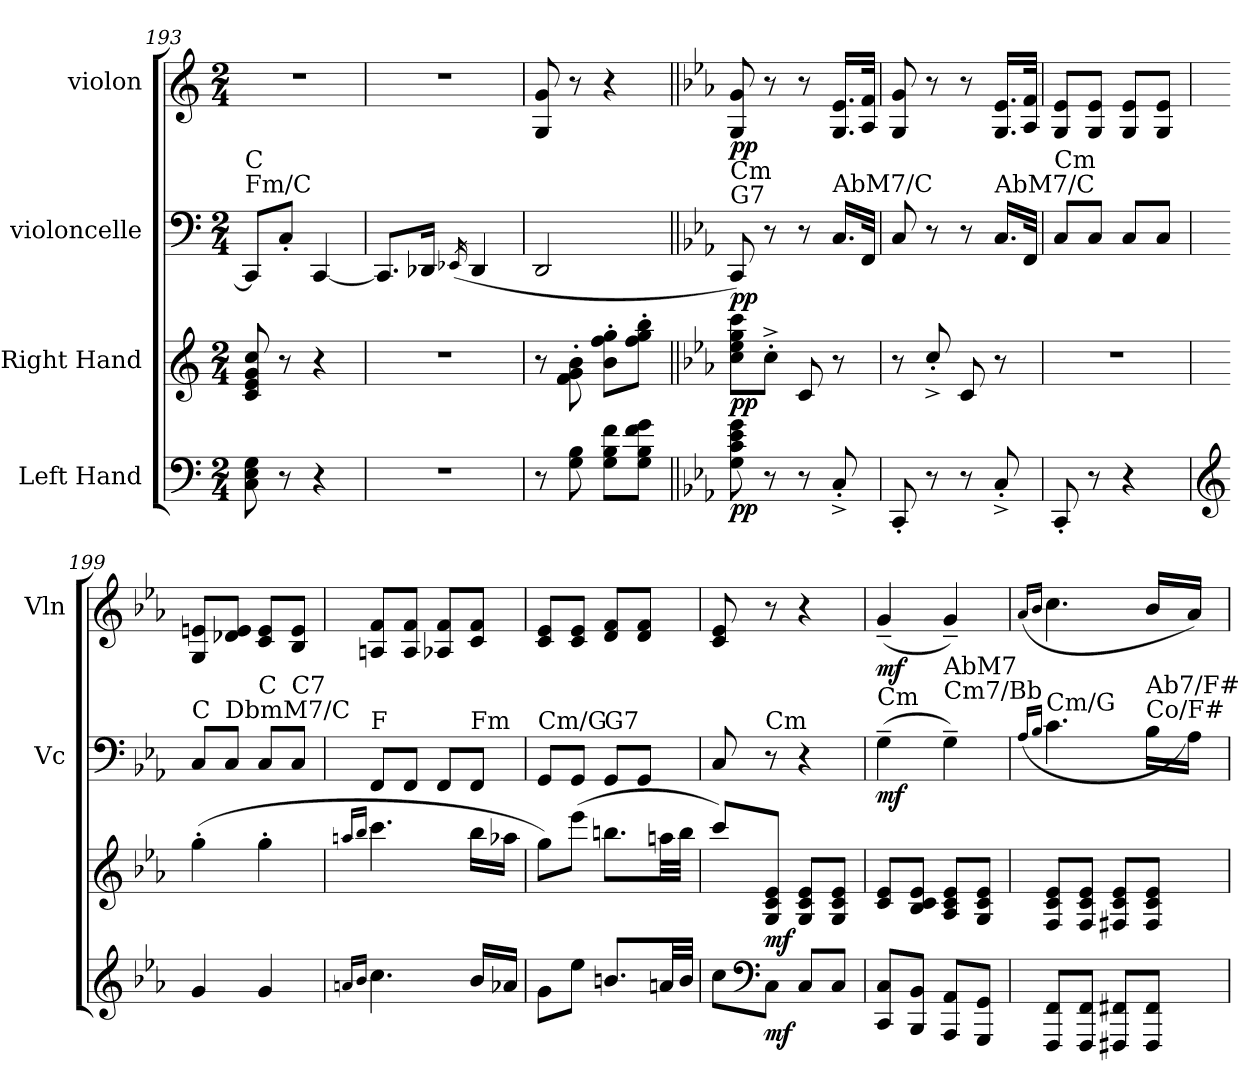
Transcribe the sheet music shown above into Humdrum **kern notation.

**kern	**dynam	**kern	**dynam	**kern	**dynam	**kern	**dynam
*part4	*part4	*part3	*part3	*part2	*part2	*part1	*part1
*staff4	*staff4	*staff3	*staff3	*staff2	*staff2	*staff1	*staff1
*I"Left Hand	*	*I"Right Hand	*	*I"violoncelle	*	*I"violon	*
*	*	*	*	*I'Vc	*	*I'Vln	*
*clefF4	*	*clefG2	*	*clefF4	*	*clefG2	*
*k[]	*	*k[]	*	*k[]	*	*k[]	*
*M2/4	*	*M2/4	*	*M2/4	*	*M2/4	*
=193	=193	=193	=193	=193	=193	=193	=193
!	!	!	!	!LO:TX:a:t=Fm/C	!	!	!
!	!	!	!	!LO:TX:a:t=C	!	!	!
8Ci\ 8Ej\ 8Gj\	.	8ci/ 8ej/ 8gj/ 8cci/	.	8CCi/L]	.	2r	.
8r	.	8r	.	8C'/J	.	.	.
4r	.	4r	.	[4CC/	.	.	.
=194	=194	=194	=194	=194	=194	=194	=194
2r	.	2r	.	8.CC/L]	.	2r	.
.	.	.	.	16DD-X/Jk	.	.	.
.	.	.	.	(>16qEE-X/	.	.	.
.	.	.	.	4DD-/	.	.	.
=195	=195	=195	=195	=195	=195	=195	=195
8r	.	8r	.	2DD/	.	8G/ 8g/	.
8Gi\ 8Bj\	.	8fj\' 8gi\' 8bj\'	.	.	.	8r	.
8Gi\ 8Bj\ 8fj\L	.	8bj\' 8ffj\' 8ggi\'L	.	.	.	4r	.
8Gi\ 8Bj\ 8fj\ 8gi\J	.	8ffj\' 8ggi\' 8bbj\'J	.	.	.	.	.
!!LO:PB:g=z
=196||	=196||	=196||	=196||	=196||	=196||	=196||	=196||
*k[b-e-a-]	*	*k[b-e-a-]	*	*k[b-e-a-]	*	*k[b-e-a-]	*
!	!	!	!	!LO:TX:a:t=G7	!	!	!
!	!	!	!	!LO:TX:a:t=Cm	!	!	!
!	!LO:DY:b	!	!LO:DY:b	!	!LO:DY:b	!	!LO:DY:b
8Gj\ 8ci\ 8e-j\ 8gj\	pp	8cci\ 8ee-j\ 8ggj\ 8ccci\L	pp	8CCi/)	pp	8G/ 8g/	pp
8r	.	8cc'^\J	.	8r	.	8r	.
8r	.	8c/	.	8r	.	8r	.
!	!	!	!	!LO:TX:a:t=AbM7/C	!	!	!
8C'^j/	.	8r	.	16.Cj/LL	.	16.Gj/ 16.e-j/LL	.
.	.	.	.	32FF/JJk	.	32A-i/ 32f/JJk	.
=197	=197	=197	=197	=197	=197	=197	=197
8CC'/	.	8r	.	8C/	.	8G/ 8g/	.
8r	.	8cc'^/	.	8r	.	8r	.
8r	.	8c/	.	8r	.	8r	.
!	!	!	!	!LO:TX:a:t=AbM7/C	!	!	!
8C'^j/	.	8r	.	16.Cj/LL	.	16.Gj/ 16.e-j/LL	.
.	.	.	.	32FF/JJk	.	32A-i/ 32f/JJk	.
=198	=198	=198	=198	=198	=198	=198	=198
!	!	!	!	!LO:TX:a:t=Cm	!	!	!
8CC'i/	.	2r	.	8Ci/L	.	8Gj/ 8e-j/L	.
8r	.	.	.	8Ci/J	.	8Gj/ 8e-j/J	.
4r	.	.	.	8Ci/L	.	8Gj/ 8e-j/L	.
.	.	.	.	8Ci/J	.	8Gj/ 8e-j/J	.
=199	=199	=199	=199	=199	=199	=199	=199
*clefG2	*	*	*	*	*	*	*
!	!	!	!	!LO:TX:a:t=C	!	!	!
4gj/	.	(>4gg'j\	.	8Ci/L	.	8Gj/ 8enj/L	.
!	!	!	!	!LO:TX:a:t=DbmM7/C	!	!	!
.	.	.	.	8Cj/J	.	8d-Xi/ 8ej/J	.
!	!	!	!	!LO:TX:a:t=C	!	!	!
4gj/	.	4gg'j\	.	8Ci/L	.	8ci/ 8ej/L	.
!	!	!	!	!LO:TX:a:t=C7	!	!	!
.	.	.	.	8Ci/J	.	8B-j/ 8ej/J	.
=200	=200	=200	=200	=200	=200	=200	=200
16qan/LL	.	16qaan/LL	.	.	.	.	.
16qb-/JJ	.	16qbb-/JJ	.	.	.	.	.
!	!	!	!	!LO:TX:a:t=F	!	!	!
4.ccj\	.	4.cccj\	.	8FFi/L	.	8Anj/ 8fi/L	.
.	.	.	.	8FF/J	.	8A/ 8f/J	.
.	.	.	.	8FF/L	.	8A-X/ 8f/L	.
!	!	!	!	!LO:TX:a:t=Fm	!	!	!
16b-/LL	.	16bb-\LL	.	8FFi/J	.	8cj/ 8fi/J	.
16a-Xj/JJ	.	16aa-Xj\JJ	.	.	.	.	.
=201	=201	=201	=201	=201	=201	=201	=201
!	!	!	!	!LO:TX:a:t=Cm/G	!	!	!
8gj\L	.	8ggj\L)	.	8GGj/L	.	8ci/ 8e-j/L	.
8ee-j\J	.	(>8eee-j\J	.	8GGj/J	.	8ci/ 8e-j/J	.
!	!	!	!	!LO:TX:a:t=G7	!	!	!
8.bnj/L	.	8.bbnj\L	.	8GGi/L	.	8dj/ 8fj/L	.
.	.	.	.	8GGi/J	.	8dj/ 8fj/J	.
32an/LL	.	32aan\LL	.	.	.	.	.
32bj/JJJ	.	32bbj\JJJ	.	.	.	.	.
!!LO:LB:g=z
=202	=202	=202	=202	=202	=202	=202	=202
8cc\L	.	8ccc/L)	.	8C/	.	8c/ 8e-/	.
*clefF4	*	*	*	*	*	*	*
!	!	!	!	!LO:TX:a:t=Cm	!	!	!
!	!LO:DY:b	!	!LO:DY:b	!	!	!	!
8Ci\J	mf	8Gj/ 8ci/ 8e-j/J	mf	8r	.	8r	.
8Ci/L	.	8Gj/ 8ci/ 8e-j/L	.	4r	.	4r	.
8Ci/J	.	8Gj/ 8ci/ 8e-j/J	.	.	.	.	.
=203	=203	=203	=203	=203	=203	=203	=203
!	!	!	!	!LO:TX:a:t=Cm	!	!	!
!	!	!	!	!	!LO:DY:b	!	!LO:DY:b
8CCi/ 8Ci/L	.	8ci/ 8e-j/L	.	(>4G~j\	mf	(<4g~/	mf
8BBB-j/ 8BB-j/J	.	8B-j/ 8ci/ 8e-j/J	.	.	.	.	.
!	!	!	!	!LO:TX:a:t=Cm7/Bb	!	!	!
!	!	!	!	!LO:TX:a:t=AbM7	!	!	!
8AAA-i/ 8AA-i/L	.	8A-i/ 8cj/ 8e-j/L	.	4G~j\)	.	4g~/)	.
8GGGj/ 8GGj/J	.	8Gj/ 8ci/ 8e-j/J	.	.	.	.	.
=204	=204	=204	=204	=204	=204	=204	=204
.	.	.	.	(<16qA-/LL	.	(<16qa-/LL	.
.	.	.	.	16qB-/JJ	.	16qb-/JJ	.
!	!	!	!	!LO:TX:a:t=Cm/G	!	!	!
8FFF/ 8FF/L	.	8F/ 8c/ 8e-/L	.	4.c\	.	4.cc\	.
8FFF/ 8FF/J	.	8F/ 8c/ 8e-/J	.	.	.	.	.
8FFF#Xj/ 8FF#Xj/L	.	8F#Xj/ 8ci/ 8e-j/L	.	.	.	.	.
!	!	!	!	!LO:TX:a:t=Co/F#	!	!	!
!	!	!	!	!LO:TX:a:t=Ab7/F#	!	!	!
8FFF#j/ 8FF#j/J	.	8F#j/ 8cj/ 8e-j/J	.	16B-\LL	.	16b-/LL	.
.	.	.	.	16A-i\JJ)	.	16a-/JJ)	.
=	=	=	=	=	=	=	=
*-	*-	*-	*-	*-	*-	*-	*-
